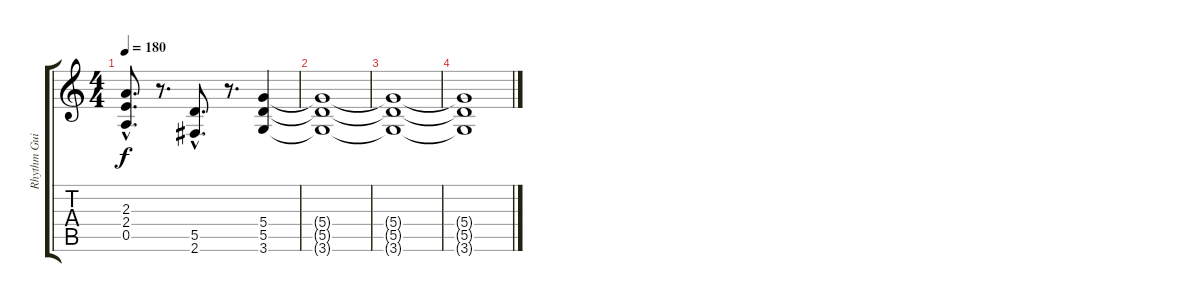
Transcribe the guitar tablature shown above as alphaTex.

\track ("Rhythm Guitar" "Rhythm Gui") {instrument distortionguitar}
\staff {score tabs}
\tuning (E4 B3 G3 D3 A2 E2) {hide}
\ts (4 4)
\tempo 180
\clef g2
\ks c
(2.3{hac} 2.4{hac} 0.5{hac}).8{d dy f} r.8{d} (5.5{hac} 2.6{hac}).8{d} r.8{d} (5.4 5.5 3.6).4 |
(5.4{t} 5.5{t} 3.6{t}).1 |
(5.4{t} 5.5{t} 3.6{t}).1{volume 0} |
(5.4{t} 5.5{t} 3.6{t}).1
